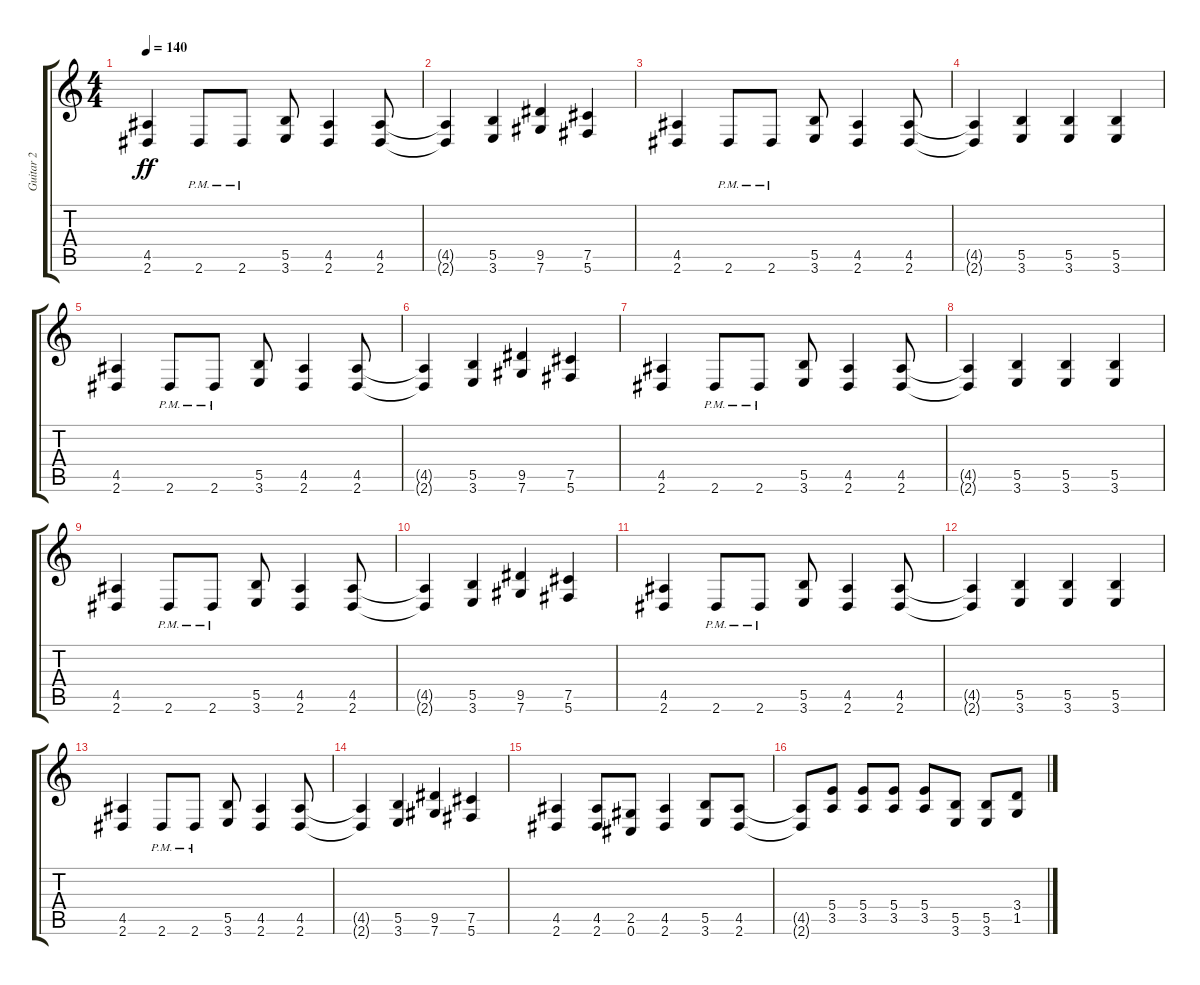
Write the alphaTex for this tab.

\track ("Guitar 2" "Guitar 2") {instrument distortionguitar}
\staff {score tabs}
\tuning (Db4 Ab3 E3 B2 Gb2 Db2) {hide}
\ts (4 4)
\tempo 140
\clef g2
\ks c
(4.5 2.6).4{dy ff} 2.6{pm}.8 2.6{pm}.8 (5.5 3.6).8 (4.5 2.6).4 (4.5 2.6).8 |
(4.5{t} 2.6{t}).4 (5.5 3.6).4 (9.5 7.6).4 (7.5 5.6).4 |
(4.5 2.6).4 2.6{pm}.8 2.6{pm}.8 (5.5 3.6).8 (4.5 2.6).4 (4.5 2.6).8 |
(4.5{t} 2.6{t}).4 (5.5 3.6).4 (5.5 3.6).4 (5.5 3.6).4 |
(4.5 2.6).4 2.6{pm}.8 2.6{pm}.8 (5.5 3.6).8 (4.5 2.6).4 (4.5 2.6).8 |
(4.5{t} 2.6{t}).4 (5.5 3.6).4 (9.5 7.6).4 (7.5 5.6).4 |
(4.5 2.6).4 2.6{pm}.8 2.6{pm}.8 (5.5 3.6).8 (4.5 2.6).4 (4.5 2.6).8 |
(4.5{t} 2.6{t}).4 (5.5 3.6).4 (5.5 3.6).4 (5.5 3.6).4 |
(4.5 2.6).4 2.6{pm}.8 2.6{pm}.8 (5.5 3.6).8 (4.5 2.6).4 (4.5 2.6).8 |
(4.5{t} 2.6{t}).4 (5.5 3.6).4 (9.5 7.6).4 (7.5 5.6).4 |
(4.5 2.6).4 2.6{pm}.8 2.6{pm}.8 (5.5 3.6).8 (4.5 2.6).4 (4.5 2.6).8 |
(4.5{t} 2.6{t}).4 (5.5 3.6).4 (5.5 3.6).4 (5.5 3.6).4 |
(4.5 2.6).4 2.6{pm}.8 2.6{pm}.8 (5.5 3.6).8 (4.5 2.6).4 (4.5 2.6).8 |
(4.5{t} 2.6{t}).4 (5.5 3.6).4 (9.5 7.6).4 (7.5 5.6).4 |
(4.5 2.6).4 (4.5 2.6).8 (2.5 0.6).8 (4.5 2.6).4 (5.5 3.6).8 (4.5 2.6).8 |
(4.5{t} 2.6{t}).8 (5.4 3.5).8 (5.4 3.5).8 (5.4 3.5).8 (5.4 3.5).8 (5.5 3.6).8 (5.5 3.6).8 (3.4 1.5).8
